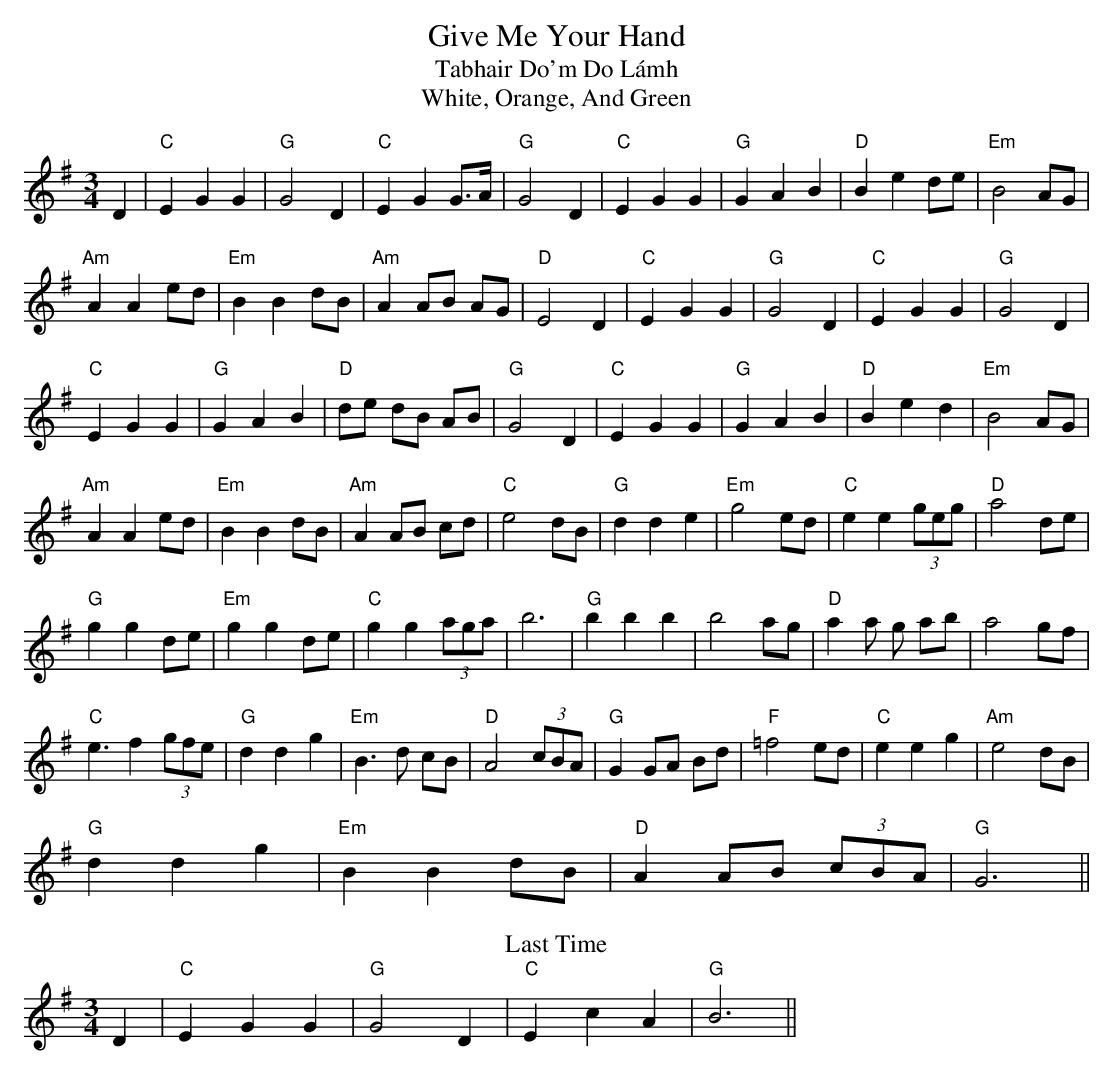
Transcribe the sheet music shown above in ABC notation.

X:1
T:Give Me Your Hand
T:Tabhair Do'm Do Lámh
T:White, Orange, And Green
M:3/4
L:1/8
K:Gmaj
D2|"C"E2 G2 G2| "G"G4 D2|"C"E2 G2 G>A| "G"G4 D2|"C"E2 G2 G2| "G"G2 A2 B2 |"D"B2 e2 de| "Em"B4 AG|
"Am"A2 A2 ed| "Em"B2 B2 dB|"Am"A2 AB AG| "D"E4 D2|"C"E2 G2 G2| "G"G4 D2| "C"E2 G2 G2| "G"G4 D2|
"C"E2 G2 G2| "G"G2 A2 B2|"D"de dB AB| "G"G4 D2|"C"E2 G2 G2| "G"G2 A2 B2| "D"B2 e2 d2| "Em"B4 AG|
"Am"A2 A2 ed| "Em"B2 B2 dB|"Am"A2 AB cd| "C"e4 dB|"G"d2 d2 e2| "Em"g4 ed |"C"e2 e2 (3geg| "D"a4 de|
"G"g2 g2 de| "Em"g2 g2 de|"C"g2 g2 (3aga| b6| "G"b2 b2 b2| b4 ag|"D"a2 a g ab| a4 gf|
"C"e3 f2 (3gfe| "G"d2 d2 g2|"Em"B3 d cB| "D"A4 (3cBA|"G"G2 GA Bd|"F" =f4 ed|"C"e2 e2 g2| "Am"e4 dB|
"G"d2 d2 g2| "Em"B2 B2 dB|"D"A2 AB (3cBA| "G"G6 ||
T:Last Time
D2|"C"E2 G2 G2 | "G"G4 D2 | "C"E2 c2 A2 | "G" B6||
